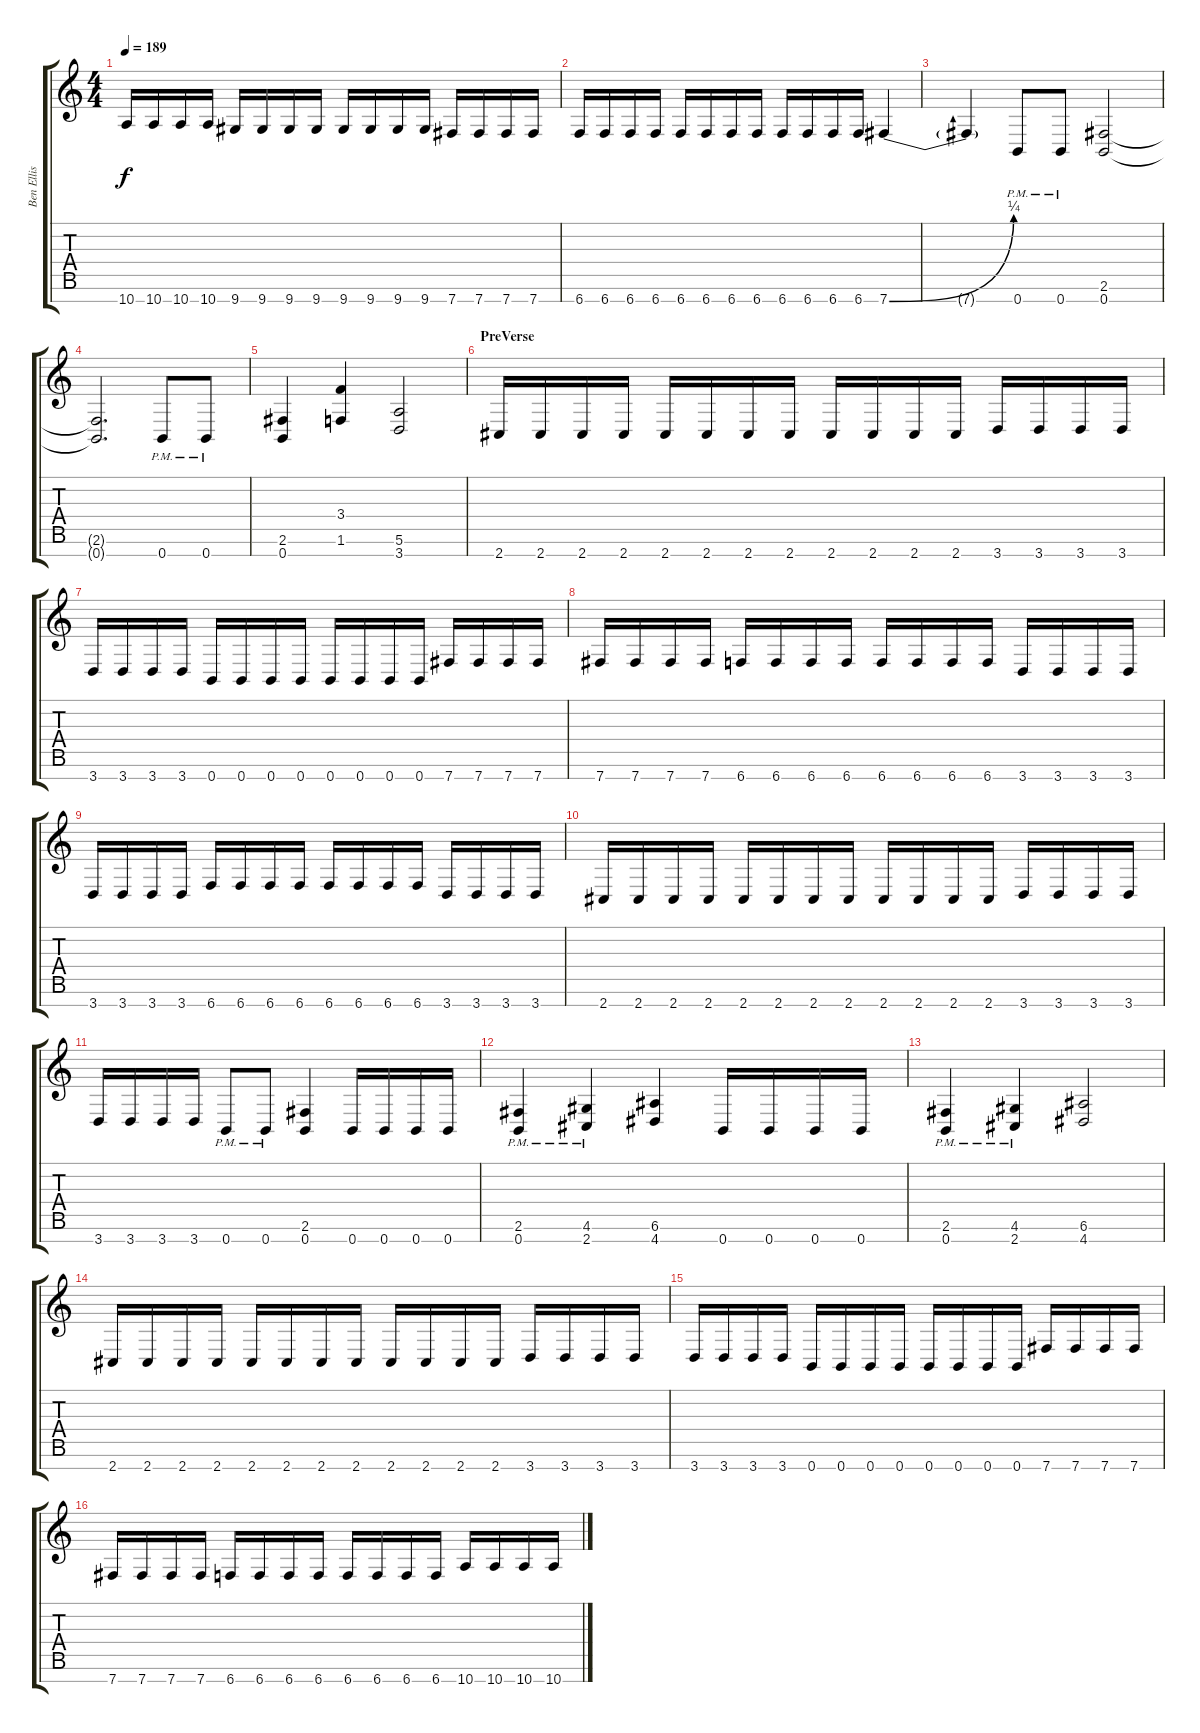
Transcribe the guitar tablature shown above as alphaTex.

\track ("Ben Ellis" "Ben Ellis") {instrument distortionguitar}
\staff {score tabs}
\tuning (E4 B3 G3 D3 A2 E2 B1) {hide}
\ts (4 4)
\tempo 189
\clef g2
\ks c
10.7.16{dy f} 10.7.16 10.7.16 10.7.16 9.7.16 9.7.16 9.7.16 9.7.16 9.7.16 9.7.16 9.7.16 9.7.16 7.7.16 7.7.16 7.7.16 7.7.16 |
6.7.16 6.7.16 6.7.16 6.7.16 6.7.16 6.7.16 6.7.16 6.7.16 6.7.16 6.7.16 6.7.16 6.7.16 7.7{be (bend 0 0 60 1)}.4 |
7.7{t}.4 0.7{pm}.8 0.7{pm}.8 (2.6 0.7).2 |
(2.6{t} 0.7{t}).2{d} 0.7{pm}.8 0.7{pm}.8 |
(2.6 0.7).4 (3.4 1.6).4 (5.6 3.7).2 |
\section ("" "PreVerse")
2.7.16 2.7.16 2.7.16 2.7.16 2.7.16 2.7.16 2.7.16 2.7.16 2.7.16 2.7.16 2.7.16 2.7.16 3.7.16 3.7.16 3.7.16 3.7.16 |
3.7.16 3.7.16 3.7.16 3.7.16 0.7.16 0.7.16 0.7.16 0.7.16 0.7.16 0.7.16 0.7.16 0.7.16 7.7.16 7.7.16 7.7.16 7.7.16 |
7.7.16 7.7.16 7.7.16 7.7.16 6.7.16 6.7.16 6.7.16 6.7.16 6.7.16 6.7.16 6.7.16 6.7.16 3.7.16 3.7.16 3.7.16 3.7.16 |
3.7.16 3.7.16 3.7.16 3.7.16 6.7.16 6.7.16 6.7.16 6.7.16 6.7.16 6.7.16 6.7.16 6.7.16 3.7.16 3.7.16 3.7.16 3.7.16 |
2.7.16 2.7.16 2.7.16 2.7.16 2.7.16 2.7.16 2.7.16 2.7.16 2.7.16 2.7.16 2.7.16 2.7.16 3.7.16 3.7.16 3.7.16 3.7.16 |
3.7.16 3.7.16 3.7.16 3.7.16 0.7{pm}.8 0.7{pm}.8 (2.6 0.7).4 0.7.16 0.7.16 0.7.16 0.7.16 |
(2.6{pm} 0.7{pm}).4 (4.6{pm} 2.7{pm}).4 (6.6 4.7).4 0.7.16 0.7.16 0.7.16 0.7.16 |
(2.6{pm} 0.7{pm}).4 (4.6{pm} 2.7{pm}).4 (6.6 4.7).2 |
2.7.16 2.7.16 2.7.16 2.7.16 2.7.16 2.7.16 2.7.16 2.7.16 2.7.16 2.7.16 2.7.16 2.7.16 3.7.16 3.7.16 3.7.16 3.7.16 |
3.7.16 3.7.16 3.7.16 3.7.16 0.7.16 0.7.16 0.7.16 0.7.16 0.7.16 0.7.16 0.7.16 0.7.16 7.7.16 7.7.16 7.7.16 7.7.16 |
7.7.16 7.7.16 7.7.16 7.7.16 6.7.16 6.7.16 6.7.16 6.7.16 6.7.16 6.7.16 6.7.16 6.7.16 10.7.16 10.7.16 10.7.16 10.7.16
